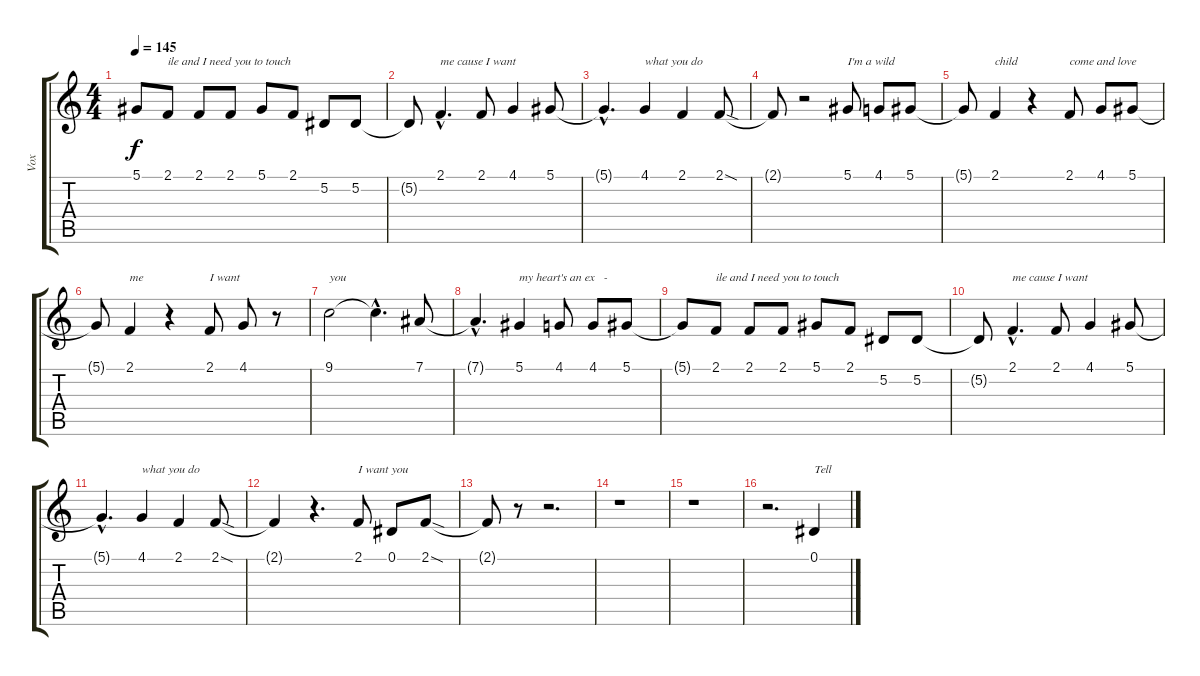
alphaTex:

\track ("Vox" "Vox") {instrument cello}
\staff {score tabs}
\tuning (Eb4 Bb3 Gb3 Db3 Ab2 Eb2) {hide}
\ts (4 4)
\tempo 145
\clef g2
\ks c
5.1{t}.8{dy f} 2.1.8{txt "ile and I need you to touch"} 2.1.8 2.1.8 5.1.8 2.1.8 5.2.8 5.2.8 |
5.2{t}.8 2.1{hac}.4{d txt "me cause I want"} 2.1.8 4.1.4 5.1.8 |
5.1{hac t}.4{d} 4.1.4{txt "what you do"} 2.1.4 2.1{sod}.8 |
2.1{t}.8 r.2 5.1.8{txt "I'm a wild"} 4.1.8 5.1.8 |
5.1{t}.8 2.1.4{txt "child"} r.4 2.1.8{txt "come and love"} 4.1.8 5.1.8 |
5.1{t}.8 2.1.4{txt "me"} r.4 2.1.8{txt "I want"} 4.1.8 r.8 |
9.1.2{txt "you"} 9.1{hac t}.4{d} 7.1.8 |
7.1{hac t}.4{d} 5.1.4{txt "my heart's an ex   -"} 4.1.8 4.1.8 5.1.8 |
5.1{t}.8 2.1.8{txt "ile and I need you to touch"} 2.1.8 2.1.8 5.1.8 2.1.8 5.2.8 5.2.8 |
5.2{t}.8 2.1{hac}.4{d txt "me cause I want"} 2.1.8 4.1.4 5.1.8 |
5.1{hac t}.4{d} 4.1.4{txt "what you do"} 2.1.4 2.1{sod}.8 |
2.1{t}.4 r.4{d} 2.1.8{txt "I want you"} 0.1.8 2.1{sod}.8 |
2.1{t}.8 r.8 r.2{d} |
r.1 |
r.1 |
r.2{d} 0.1.4{txt "Tell"}
